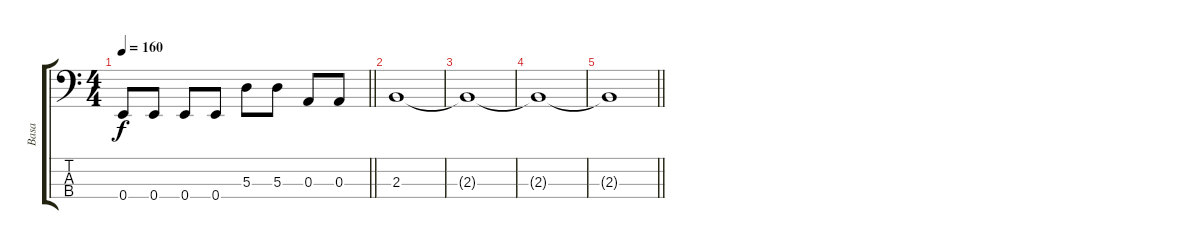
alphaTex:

\track ("Basa" "Basa") {instrument electricbasspick}
\staff {score tabs}
\tuning (G2 D2 A1 E1) {hide}
\ts (4 4)
\tempo 160
\clef f4
\barLineRight lightlight
\ks c
0.4.8{dy f} 0.4.8 0.4.8 0.4.8 5.3.8 5.3.8 0.3.8 0.3.8 |
2.3.1 |
2.3{t}.1 |
2.3{t}.1 |
\barLineRight lightlight
2.3{t}.1
